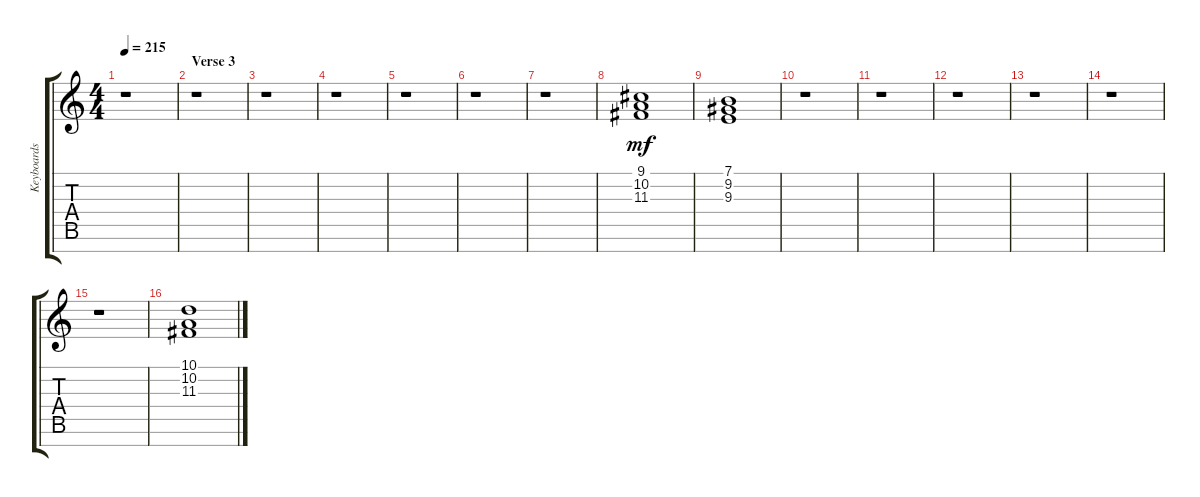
\track ("Keyboards 2" "Keyboards ") {instrument stringensemble1}
\staff {score tabs}
\tuning (E4 B3 G3 D3 A2 E2 B1) {hide}
\ts (4 4)
\tempo 215
\clef g2
\ks c
r.1{dy f} |
\section ("" "Verse 3")
r.1 |
r.1 |
r.1 |
r.1 |
r.1 |
r.1 |
(9.1 10.2 11.3).1{dy mf instrument brasssection} |
(7.1 9.2 9.3).1 |
r.1 |
r.1 |
r.1 |
r.1 |
r.1 |
r.1 |
(10.1 10.2 11.3).1
